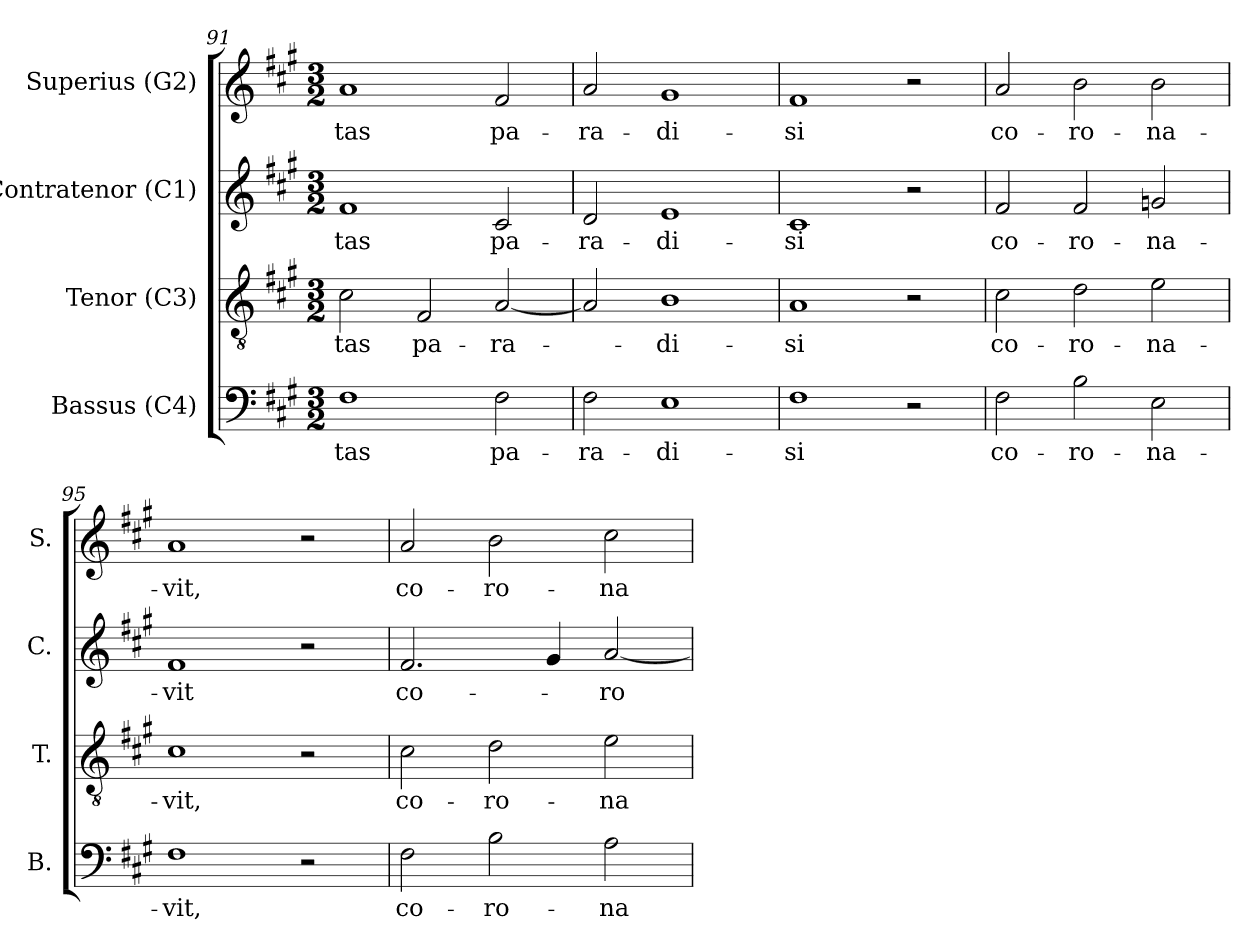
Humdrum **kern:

**kern	**text	**kern	**text	**kern	**text	**kern	**text
*part4	*part4	*part3	*part3	*part2	*part2	*part1	*part1
*staff4	*staff4	*staff3	*staff3	*staff2	*staff2	*staff1	*staff1
*I"Bassus (C4)	*	*I"Tenor (C3)	*	*I"Contratenor (C1)	*	*I"Superius (G2)	*
*I'B.	*	*I'T.	*	*I'C.	*	*I'S.	*
*clefF4	*	*clefGv2	*	*clefG2	*	*clefG2	*
*	*	*ITrd7c12	*	*ITrd7c12	*	*	*
*k[f#c#g#]	*	*k[f#c#g#]	*	*k[f#c#g#]	*	*k[f#c#g#]	*
*A:	*	*A:	*	*A:	*	*A:	*
*M3/2	*	*M3/2	*	*M3/2	*	*M3/2	*
=91	=91	=91	=91	=91	=91	=91	=91
!	!LO:LY:b:color=#000000	!	!	!	!	!	!
!	!	!	!LO:LY:b:color=#000000	!	!	!	!
!	!	!	!	!	!LO:LY:b:color=#000000	!	!
!	!	!	!	!	!	!	!LO:LY:b:color=#000000
1F#i	-tas	2C#i\	-tas	1F#i	-tas	1ai	-tas
!	!	!	!LO:LY:b:color=#000000	!	!	!	!
.	.	2FF#i/	pa-	.	.	.	.
!	!LO:LY:b:color=#000000	!	!	!	!	!	!
!	!	!	!LO:LY:b:color=#000000	!	!	!	!
!	!	!	!	!	!LO:LY:b:color=#000000	!	!
!	!	!	!	!	!	!	!LO:LY:b:color=#000000
2F#i\	pa-	[2AAi/	-ra-	2C#i/	pa-	2f#i/	pa-
=92	=92	=92	=92	=92	=92	=92	=92
!	!LO:LY:b:color=#000000	!	!	!	!	!	!
!	!	!	!	!	!LO:LY:b:color=#000000	!	!
!	!	!	!	!	!	!	!LO:LY:b:color=#000000
2F#i\	-ra-	2AAi/]	.	2Di/	-ra-	2ai/	-ra-
!	!LO:LY:b:color=#000000	!	!	!	!	!	!
!	!	!	!LO:LY:b:color=#000000	!	!	!	!
!	!	!	!	!	!LO:LY:b:color=#000000	!	!
!	!	!	!	!	!	!	!LO:LY:b:color=#000000
1Ei	-di-	1BBi	-di-	1Ei	-di-	1g#i	-di-
!!LO:LB:g=z
=93	=93	=93	=93	=93	=93	=93	=93
!	!LO:LY:b:color=#000000	!	!	!	!	!	!
!	!	!	!LO:LY:b:color=#000000	!	!	!	!
!	!	!	!	!	!LO:LY:b:color=#000000	!	!
!	!	!	!	!	!	!	!LO:LY:b:color=#000000
1F#i	-si	1AAi	-si	1C#i	-si	1f#i	-si
2r	.	2r	.	2r	.	2r	.
=94	=94	=94	=94	=94	=94	=94	=94
!	!LO:LY:b:color=#000000	!	!	!	!	!	!
!	!	!	!LO:LY:b:color=#000000	!	!	!	!
!	!	!	!	!	!LO:LY:b:color=#000000	!	!
!	!	!	!	!	!	!	!LO:LY:b:color=#000000
2F#i\	co-	2C#i\	co-	2F#i/	co-	2ai/	co-
!	!LO:LY:b:color=#000000	!	!	!	!	!	!
!	!	!	!LO:LY:b:color=#000000	!	!	!	!
!	!	!	!	!	!LO:LY:b:color=#000000	!	!
!	!	!	!	!	!	!	!LO:LY:b:color=#000000
2Bi\	-ro-	2Di\	-ro-	2F#i/	-ro-	2bi\	-ro-
!	!LO:LY:b:color=#000000	!	!	!	!	!	!
!	!	!	!LO:LY:b:color=#000000	!	!	!	!
!	!	!	!	!	!LO:LY:b:color=#000000	!	!
!	!	!	!	!	!	!	!LO:LY:b:color=#000000
2Ei\	-na-	2Ei\	-na-	2Gi/	-na-	2bi\	-na-
=95	=95	=95	=95	=95	=95	=95	=95
!	!LO:LY:b:color=#000000	!	!	!	!	!	!
!	!	!	!LO:LY:b:color=#000000	!	!	!	!
!	!	!	!	!	!LO:LY:b:color=#000000	!	!
!	!	!	!	!	!	!	!LO:LY:b:color=#000000
1F#i	-vit,	1C#i	-vit,	1F#i	-vit	1ai	-vit,
2r	.	2r	.	2r	.	2r	.
=96	=96	=96	=96	=96	=96	=96	=96
!	!LO:LY:b:color=#000000	!	!	!	!	!	!
!	!	!	!LO:LY:b:color=#000000	!	!	!	!
!	!	!	!	!	!LO:LY:b:color=#000000	!	!
!	!	!	!	!	!	!	!LO:LY:b:color=#000000
2F#i\	co-	2C#i\	co-	2.F#i/	co-	2ai/	co-
!	!LO:LY:b:color=#000000	!	!	!	!	!	!
!	!	!	!LO:LY:b:color=#000000	!	!	!	!
!	!	!	!	!	!	!	!LO:LY:b:color=#000000
2Bi\	-ro-	2Di\	-ro-	.	.	2bi\	-ro-
.	.	.	.	4G#i/	.	.	.
!	!LO:LY:b:color=#000000	!	!	!	!	!	!
!	!	!	!LO:LY:b:color=#000000	!	!	!	!
!	!	!	!	!	!LO:LY:b:color=#000000	!	!
!	!	!	!	!	!	!	!LO:LY:b:color=#000000
2Ai\	-na-	2Ei\	-na-	[2Ai/	-ro-	2cc#i\	-na-
=	=	=	=	=	=	=	=
*-	*-	*-	*-	*-	*-	*-	*-
